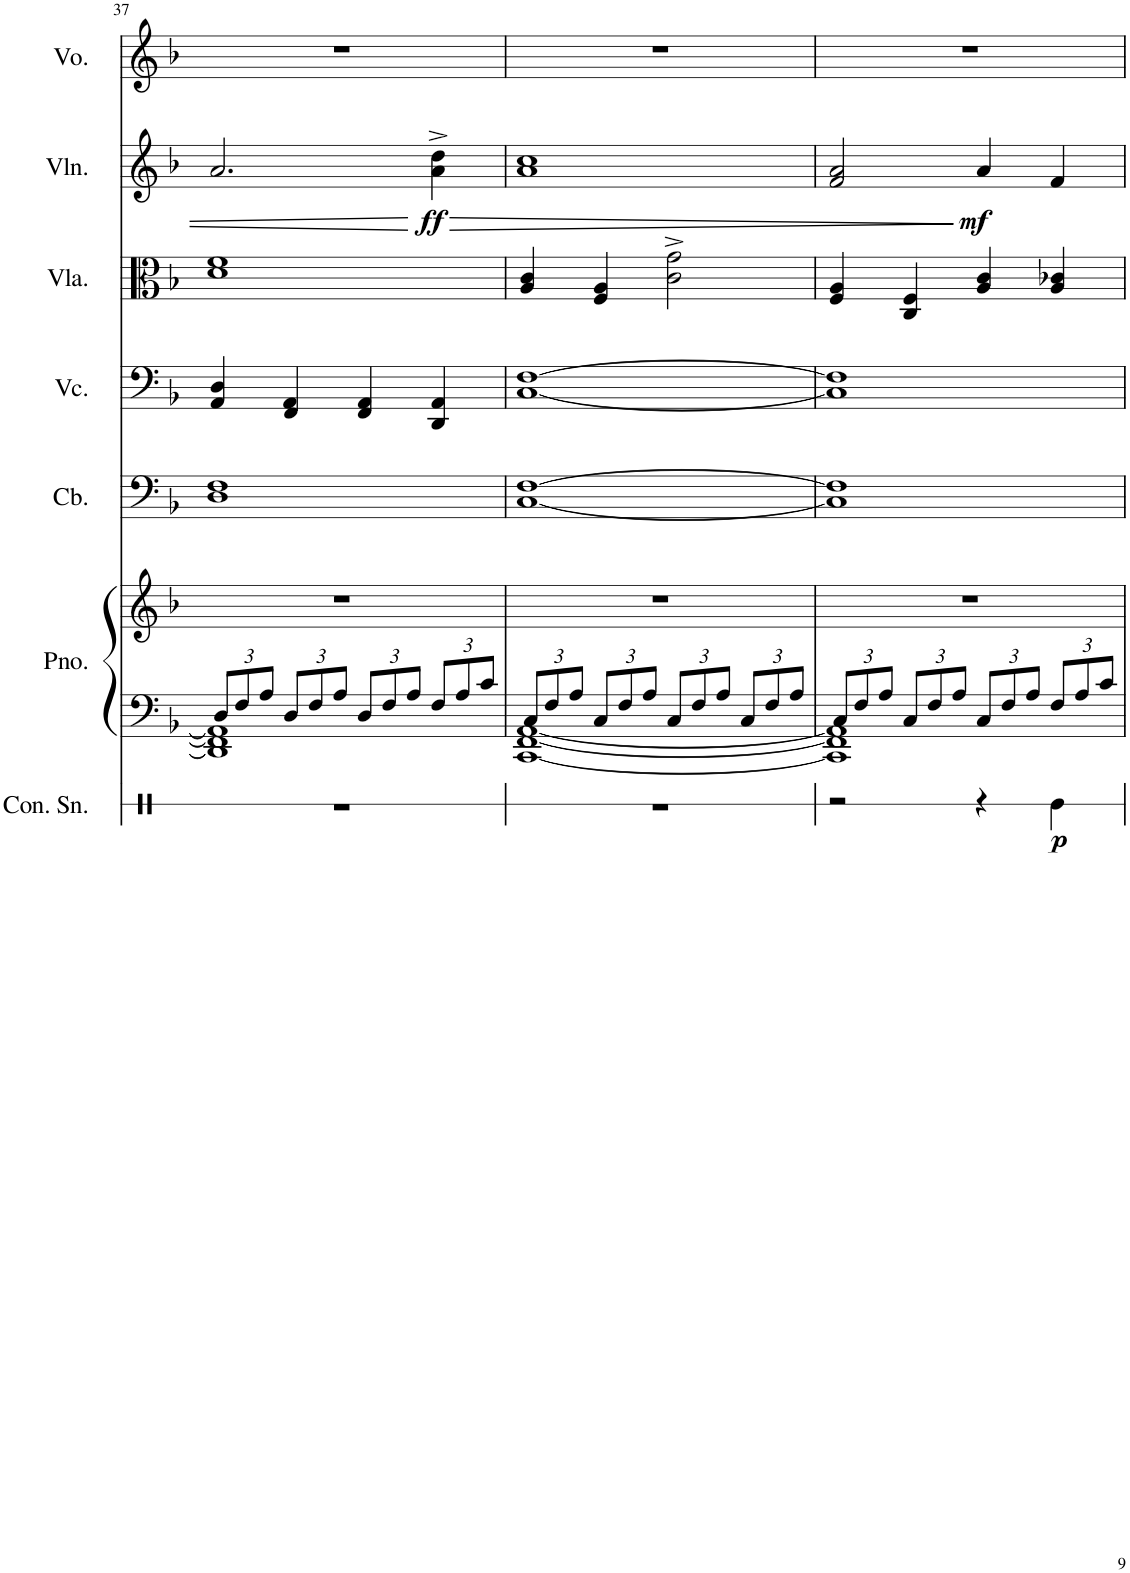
**kern	**dynam	**kern	**kern	**kern	**kern	**kern	**kern	**dynam	**kern
*part7	*part7	*part6	*part6	*part5	*part4	*part3	*part2	*part2	*part1
*staff8	*staff8	*staff7	*staff6	*staff5	*staff4	*staff3	*staff2	*staff2	*staff1
*I"Concert Snare Drum	*	*I"Piano	*	*I"Contrabass	*I"Violoncello	*I"Viola	*I"Violin	*	*I"Voice
*I'Con. Sn.	*	*I'Pno.	*	*I'Cb.	*I'Vc.	*I'Vla.	*I'Vln.	*	*I'Vo.
!!LO:PB:g=z
*clefX	*	*clefF4	*clefG2	*clefF4	*clefF4	*clefC3	*clefG2	*	*clefG2
*	*	*	*	*Trd7c12	*	*	*	*	*
*k[]	*	*k[b-]	*k[b-]	*k[b-]	*k[b-]	*k[b-]	*k[b-]	*	*k[b-]
*M4/4	*	*M4/4	*M4/4	*M4/4	*M4/4	*M4/4	*M4/4	*	*M4/4
=37	=37	=37	=37	=37	=37	=37	=37	=37	=37
*	*	*^	*	*	*	*	*	*	*
*	*	*	*Xbrackettup	*	*	*	*	*	*	*
1r	.	1DD] 1FF] 1AA]	12D/L	1r	1D 1F	4AA/ 4D/	1d 1f	2.a/	.	1r
.	.	.	12F/	.	.	.	.	.	.	.
.	.	.	12A/J	.	.	.	.	.	.	.
.	.	.	12D/L	.	.	4FF/ 4AA/	.	.	.	.
.	.	.	12F/	.	.	.	.	.	.	.
.	.	.	12A/J	.	.	.	.	.	.	.
.	.	.	12D/L	.	.	4FF/ 4AA/	.	.	.	.
.	.	.	12F/	.	.	.	.	.	.	.
.	.	.	12A/J	.	.	.	.	.	.	.
!	!	!	!	!	!	!	!	!	!LO:HP:b	!
!	!	!	!	!	!	!	!	!	!LO:DY:n=1:b	!
.	.	.	12F/L	.	.	4DD/ 4AA/	.	4a\^ 4dd\^	> ff	.
.	.	.	12A/	.	.	.	.	.	.	.
.	.	.	12c/J	.	.	.	.	.	.	.
=38	=38	=38	=38	=38	=38	=38	=38	=38	=38	=38
1r	.	[<1CC [<1FF [<1AA	12C/L	1r	[1C [1F	[1C [1F	4A/ 4c/	1a 1cc	.	1r
.	.	.	12F/	.	.	.	.	.	.	.
.	.	.	12A/J	.	.	.	.	.	.	.
.	.	.	12C/L	.	.	.	4F/ 4A/	.	.	.
.	.	.	12F/	.	.	.	.	.	.	.
.	.	.	12A/J	.	.	.	.	.	.	.
.	.	.	12C/L	.	.	.	2c\^> 2g\^>	.	.	.
.	.	.	12F/	.	.	.	.	.	.	.
.	.	.	12A/J	.	.	.	.	.	.	.
.	.	.	12C/L	.	.	.	.	.	.	.
.	.	.	12F/	.	.	.	.	.	.	.
.	.	.	12A/J	.	.	.	.	.	.	.
=39	=39	=39	=39	=39	=39	=39	=39	=39	=39	=39
2r	.	1CC] 1FF] 1AA]	12C/L	1r	1C] 1F]	1C] 1F]	4F/ 4A/	2f/ 2a/	.	1r
.	.	.	12F/	.	.	.	.	.	.	.
.	.	.	12A/J	.	.	.	.	.	.	.
.	.	.	12C/L	.	.	.	4C/ 4F/	.	.	.
.	.	.	12F/	.	.	.	.	.	.	.
.	.	.	12A/J	.	.	.	.	.	.	.
!	!	!	!	!	!	!	!	!	!LO:DY:n=1:b	!
4r	.	.	12C/L	.	.	.	4A/ 4c/	4a/	] mf	.
.	.	.	12F/	.	.	.	.	.	.	.
.	.	.	12A/J	.	.	.	.	.	.	.
!	!LO:DY:b	!	!	!	!	!	!	!	!	!
4Re\	p	.	12F/L	.	.	.	4A/ 4c-X/	4f/	.	.
.	.	.	12A/	.	.	.	.	.	.	.
.	.	.	12c/J	.	.	.	.	.	.	.
*	*	*v	*v	*	*	*	*	*	*	*
=	=	=	=	=	=	=	=	=	=
*-	*-	*-	*-	*-	*-	*-	*-	*-	*-
